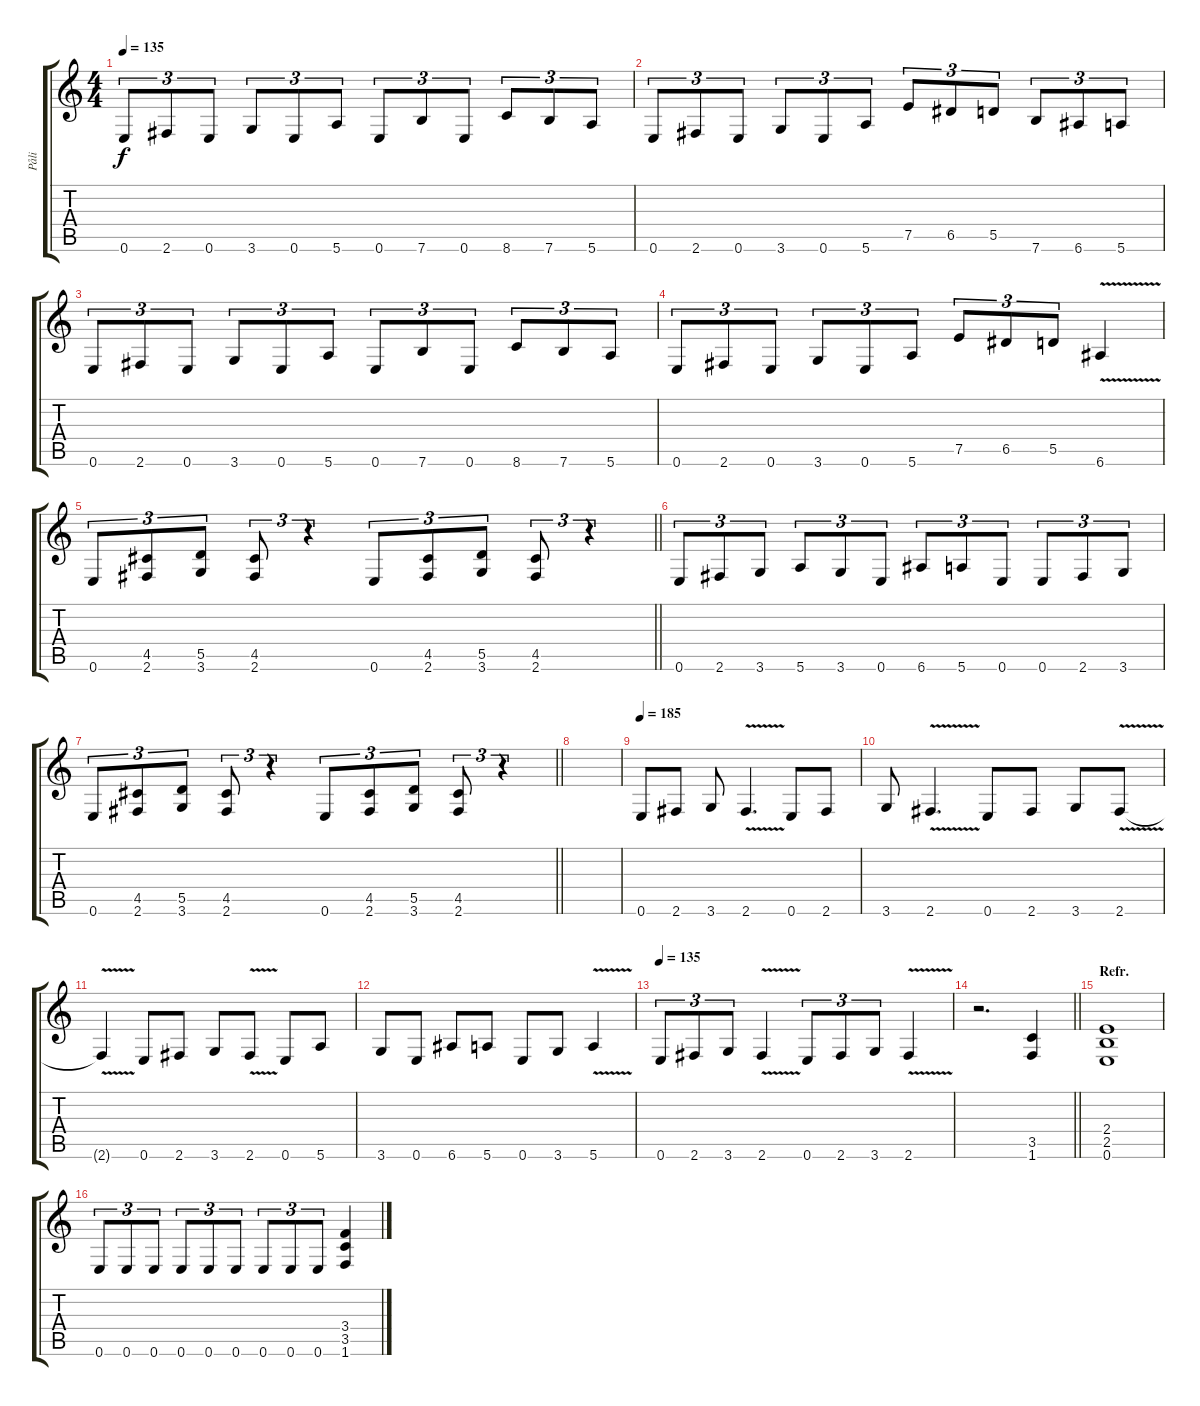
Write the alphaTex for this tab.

\track ("Påli" "Påli") {instrument distortionguitar}
\staff {score tabs}
\tuning (E4 B3 G3 D3 A2 E2) {hide}
\ts (4 4)
\tempo 135
\clef g2
\ks c
0.6.8{tu (3 2) dy f} 2.6.8{tu (3 2)} 0.6.8{tu (3 2)} 3.6.8{tu (3 2)} 0.6.8{tu (3 2)} 5.6.8{tu (3 2)} 0.6.8{tu (3 2)} 7.6.8{tu (3 2)} 0.6.8{tu (3 2)} 8.6.8{tu (3 2)} 7.6.8{tu (3 2)} 5.6.8{tu (3 2)} |
0.6.8{tu (3 2)} 2.6.8{tu (3 2)} 0.6.8{tu (3 2)} 3.6.8{tu (3 2)} 0.6.8{tu (3 2)} 5.6.8{tu (3 2)} 7.5.8{tu (3 2)} 6.5.8{tu (3 2)} 5.5.8{tu (3 2)} 7.6.8{tu (3 2)} 6.6.8{tu (3 2)} 5.6.8{tu (3 2)} |
0.6.8{tu (3 2)} 2.6.8{tu (3 2)} 0.6.8{tu (3 2)} 3.6.8{tu (3 2)} 0.6.8{tu (3 2)} 5.6.8{tu (3 2)} 0.6.8{tu (3 2)} 7.6.8{tu (3 2)} 0.6.8{tu (3 2)} 8.6.8{tu (3 2)} 7.6.8{tu (3 2)} 5.6.8{tu (3 2)} |
0.6.8{tu (3 2)} 2.6.8{tu (3 2)} 0.6.8{tu (3 2)} 3.6.8{tu (3 2)} 0.6.8{tu (3 2)} 5.6.8{tu (3 2)} 7.5.8{tu (3 2)} 6.5.8{tu (3 2)} 5.5.8{tu (3 2)} 6.6{v}.4 |
\barLineRight lightlight
0.6.8{tu (3 2)} (4.5 2.6).8{tu (3 2)} (5.5 3.6).8{tu (3 2)} (4.5 2.6).8{tu (3 2)} r.4{tu (3 2)} 0.6.8{tu (3 2)} (4.5 2.6).8{tu (3 2)} (5.5 3.6).8{tu (3 2)} (4.5 2.6).8{tu (3 2)} r.4{tu (3 2)} |
0.6.8{tu (3 2)} 2.6.8{tu (3 2)} 3.6.8{tu (3 2)} 5.6.8{tu (3 2)} 3.6.8{tu (3 2)} 0.6.8{tu (3 2)} 6.6.8{tu (3 2)} 5.6.8{tu (3 2)} 0.6.8{tu (3 2)} 0.6.8{tu (3 2)} 2.6.8{tu (3 2)} 3.6.8{tu (3 2)} |
\barLineRight lightlight
0.6.8{tu (3 2)} (4.5 2.6).8{tu (3 2)} (5.5 3.6).8{tu (3 2)} (4.5 2.6).8{tu (3 2)} r.4{tu (3 2)} 0.6.8{tu (3 2)} (4.5 2.6).8{tu (3 2)} (5.5 3.6).8{tu (3 2)} (4.5 2.6).8{tu (3 2)} r.4{tu (3 2)} |
|
\tempo 190
\tempo 185
0.6.8 2.6.8 3.6.8 2.6{v}.4{d} 0.6.8 2.6.8 |
3.6.8 2.6{v}.4{d} 0.6.8 2.6.8 3.6.8 2.6{v}.8 |
2.6{t}.4 0.6.8 2.6.8 3.6.8 2.6{v}.8 0.6.8 5.6.8 |
3.6.8 0.6.8 6.6.8 5.6.8 0.6.8 3.6.8 5.6{v}.4 |
\tempo 135
0.6.8{tu (3 2)} 2.6.8{tu (3 2)} 3.6.8{tu (3 2)} 2.6{v}.4 0.6.8{tu (3 2)} 2.6.8{tu (3 2)} 3.6.8{tu (3 2)} 2.6{v}.4 |
\barLineRight lightlight
r.2{d} (3.5 1.6).4 |
\section ("" "Refr.")
(2.4 2.5 0.6).1 |
0.6.8{tu (3 2)} 0.6.8{tu (3 2)} 0.6.8{tu (3 2)} 0.6.8{tu (3 2)} 0.6.8{tu (3 2)} 0.6.8{tu (3 2)} 0.6.8{tu (3 2)} 0.6.8{tu (3 2)} 0.6.8{tu (3 2)} (3.4 3.5 1.6).4
